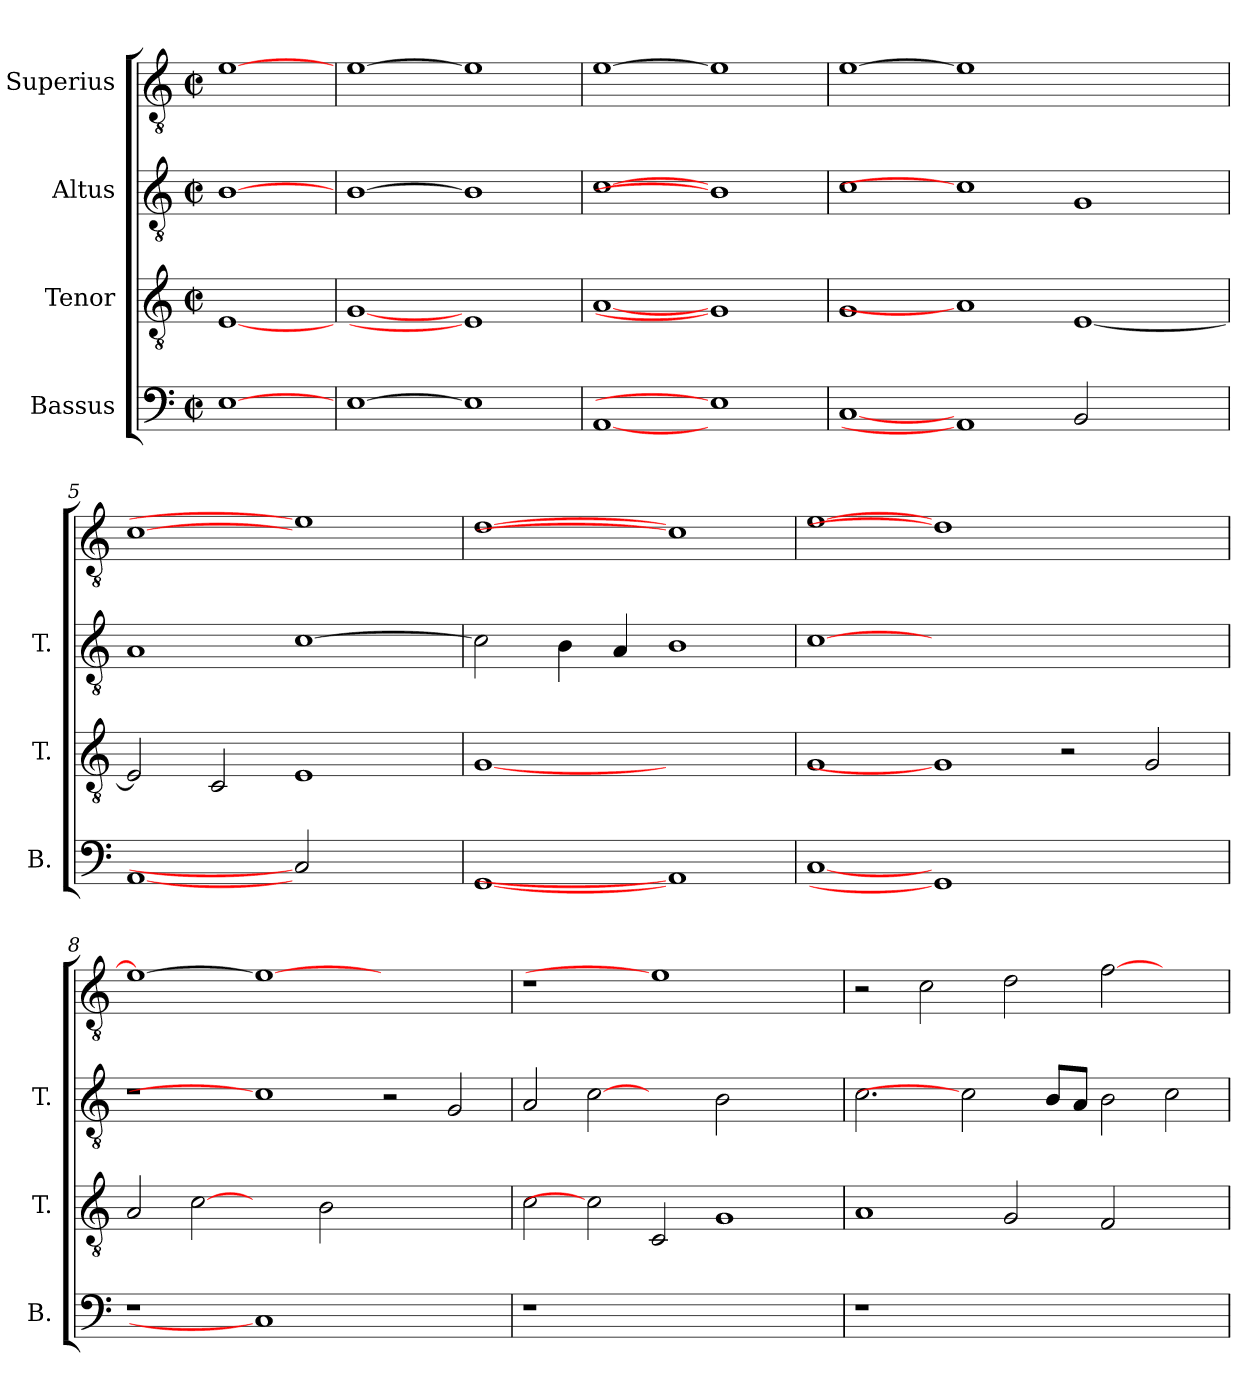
**kern	**kern	**kern	**kern
*part4	*part3	*part2	*part1
*staff4	*staff3	*staff2	*staff1
*I"Bassus	*I"Tenor	*I"Altus	*I"Superius
*I'B.	*I'T.	*I'T.	*
!!LO:PB:g=z
*clefF4	*clefGv2	*clefGv2	*clefGv2
*	*ITrd7c12	*ITrd7c12	*ITrd7c12
*k[]	*k[]	*k[]	*k[]
*C:	*C:	*C:	*C:
*M2/2	*M2/2	*M2/2	*M2/2
*met(c|)	*met(c|)	*met(c|)	*met(c|)
=1	=1	=1	=1
[1Ei	[1EEi	[1BBi	[1Ei
=2	=2	=2	=2
[1Ei	[1GGi	[1BBi	[1Ei
1Ei]	1EEi]	1BBi]	1Ei]
=3	=3	=3	=3
[1AAi	[1AAi	[1Ci	[1Ei
1Ei]	1GGi]	1BBi]	1Ei]
=4	=4	=4	=4
[1Ci	1GGi	1Ci	[1Ei
1AAi]	1AAi]	1Ci]	1Ei]
2BBi/	[<1EEi	1GGi	1ryy
2ryy	.	.	.
=5	=5	=5	=5
[1AAi	2EEi/]	1AAi	[1Ci
.	2CCi/	.	.
2Ci]	1EEi	[>1Ci	1Ei]
2ryy	.	.	.
=6	=6	=6	=6
[1GGi	[1GGi	2Ci\]	[1Di
.	.	4BBi\	.
.	.	4AAi/	.
1AAi]	1ryy	1BBi	1Ci]
!!LO:LB:g=z
=7	=7	=7	=7
[1Ci	1GGi	[1Ci	[>1Ei
1GGi]	1GGi]	0ryy	1Di]
1ryy	2r	.	1ryy
.	2GGi/	.	.
=8	=8	=8	=8
!LO:N:vis=1	!	!	!
1r	2AAi/	1r	1Ei_>
.	[2Ci	.	.
1Ci]	2ryy	1Ci]	1Ei_
.	2BBi\	.	.
1ryy	1ryy	2r	1ryy
.	.	2GGi/	.
=9	=9	=9	=9
!LO:N:vis=1	!	!	!LO:N:vis=1
1r	2Ci\	2AAi/	1r
.	2Ci]	[2Ci	.
1.ryy	2CCi/	2ryy	1Ei]
.	1GGi	2BBi\	.
.	.	2ryy	2ryy
=10	=10	=10	=10
!LO:N:vis=1	!	!	!
1r	1AAi	2.Ci\	2r
.	.	.	2Ci\
.	.	2Ci]	.
1.ryy	2GGi/	.	2Di\
.	.	8BBi/L	.
.	.	8AAi/J	.
.	2FFi/	2BBi\	[>2Fi\
.	2ryy	2Ci\	2ryy
=	=	=	=
*-	*-	*-	*-
